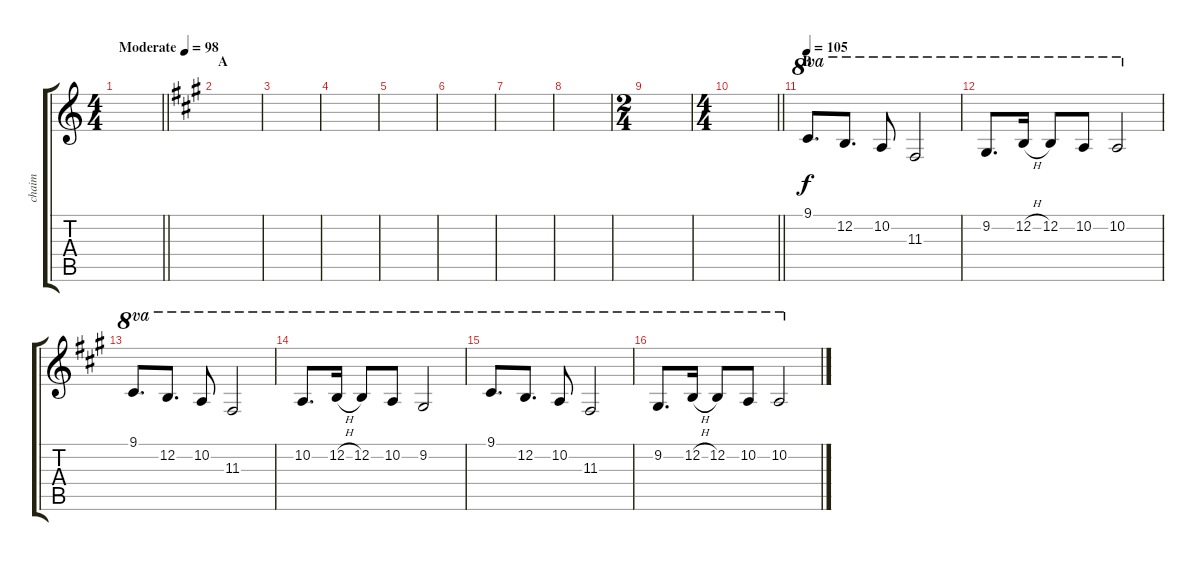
\track ("chaim" "chaim") {instrument tubularbells}
\staff {score tabs}
\tuning (E4 B3 G3 D3 A2 E2) {hide}
\ts (4 4)
\tempo (98 "Moderate")
\clef g2
\barLineRight lightlight
\ks c
|
\section ("" "A")
\ks a
|
|
|
|
|
|
|
\ts (2 4)
|
\ts (4 4)
\barLineRight lightlight
|
\section ("" "B")
\tempo 105
9.1.8{d ot 8va} 12.2.8{d ot 8va} 10.2.8{ot 8va} 11.3.2{ot 8va} |
9.2.8{d ot 8va} 12.2{h}.16{ot 8va} 12.2.8{ot 8va} 10.2.8{ot 8va} 10.2.2{ot 8va} |
9.1.8{d ot 8va} 12.2.8{d ot 8va} 10.2.8{ot 8va} 11.3.2{ot 8va} |
10.2.8{d ot 8va} 12.2{h}.16{ot 8va} 12.2.8{ot 8va} 10.2.8{ot 8va} 9.2.2{ot 8va} |
9.1.8{d ot 8va} 12.2.8{d ot 8va} 10.2.8{ot 8va} 11.3.2{ot 8va} |
9.2.8{d ot 8va} 12.2{h}.16{ot 8va} 12.2.8{ot 8va} 10.2.8{ot 8va} 10.2.2{ot 8va}
